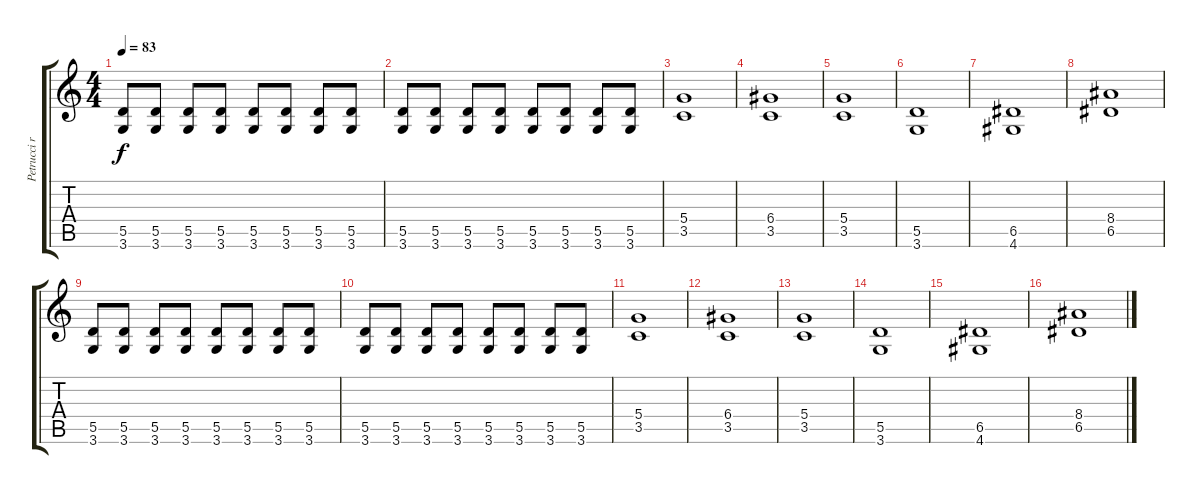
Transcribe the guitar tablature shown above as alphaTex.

\track ("Petrucci ryth" "Petrucci r") {instrument distortionguitar}
\staff {score tabs}
\tuning (E4 B3 G3 D3 A2 E2) {hide}
\ts (4 4)
\tempo 83
\clef g2
\ks c
(5.5 3.6).8{dy f} (5.5 3.6).8 (5.5 3.6).8 (5.5 3.6).8 (5.5 3.6).8 (5.5 3.6).8 (5.5 3.6).8 (5.5 3.6).8 |
(5.5 3.6).8 (5.5 3.6).8 (5.5 3.6).8 (5.5 3.6).8 (5.5 3.6).8 (5.5 3.6).8 (5.5 3.6).8 (5.5 3.6).8 |
(5.4 3.5).1 |
(6.4 3.5).1 |
(5.4 3.5).1 |
(5.5 3.6).1 |
(6.5 4.6).1 |
(8.4 6.5).1 |
(5.5 3.6).8 (5.5 3.6).8 (5.5 3.6).8 (5.5 3.6).8 (5.5 3.6).8 (5.5 3.6).8 (5.5 3.6).8 (5.5 3.6).8 |
(5.5 3.6).8 (5.5 3.6).8 (5.5 3.6).8 (5.5 3.6).8 (5.5 3.6).8 (5.5 3.6).8 (5.5 3.6).8 (5.5 3.6).8 |
(5.4 3.5).1 |
(6.4 3.5).1 |
(5.4 3.5).1 |
(5.5 3.6).1 |
(6.5 4.6).1 |
(8.4 6.5).1
